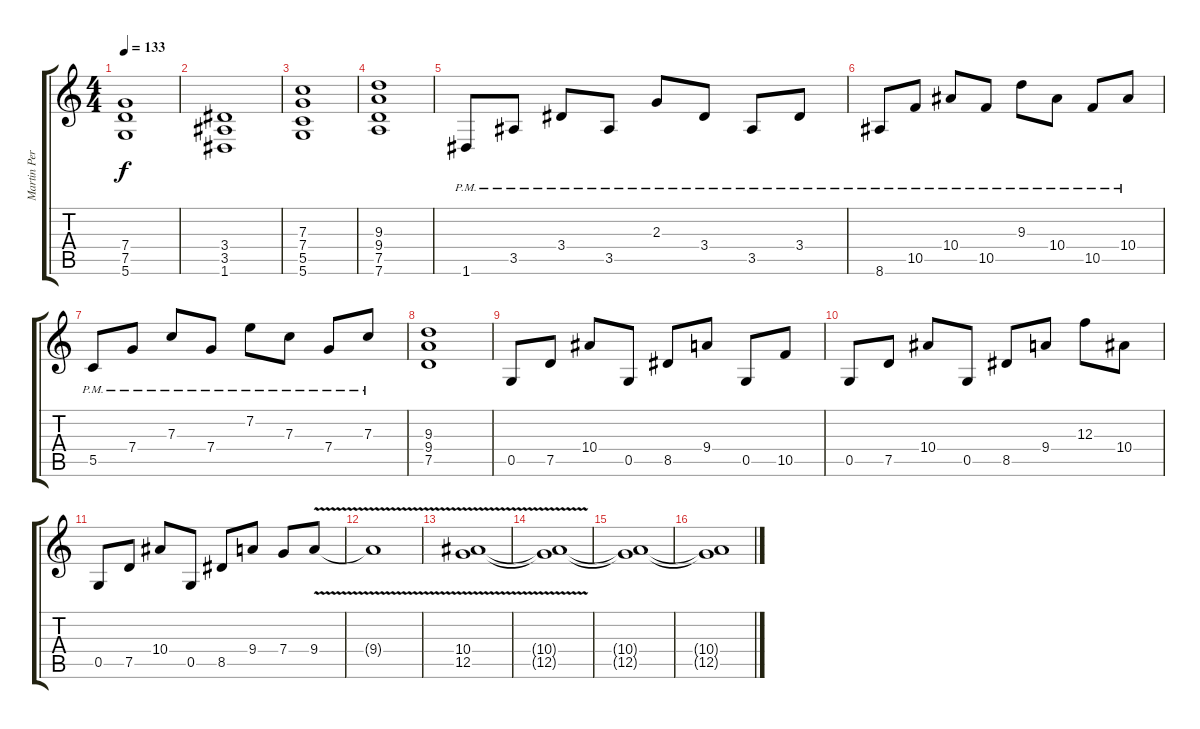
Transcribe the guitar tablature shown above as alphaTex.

\track ("Martin Persson" "Martin Per") {instrument distortionguitar}
\staff {score tabs}
\tuning (D4 A3 F3 C3 G2 D2) {hide}
\ts (4 4)
\tempo 133
\clef g2
\ks c
(7.4 7.5 5.6).1{dy f} |
(3.4 3.5 1.6).1 |
(7.3 7.4 5.5 5.6).1 |
(9.3 9.4 7.5 7.6).1 |
1.6{pm}.8 3.5{pm}.8 3.4{pm}.8 3.5{pm}.8 2.3{pm}.8 3.4{pm}.8 3.5{pm}.8 3.4{pm}.8 |
8.6{pm}.8 10.5{pm}.8 10.4{pm}.8 10.5{pm}.8 9.3{pm}.8 10.4{pm}.8 10.5{pm}.8 10.4{pm}.8 |
5.5{pm}.8 7.4{pm}.8 7.3{pm}.8 7.4{pm}.8 7.2{pm}.8 7.3{pm}.8 7.4{pm}.8 7.3{pm}.8 |
(9.3 9.4 7.5).1 |
0.5.8 7.5.8 10.4.8 0.5.8 8.5.8 9.4.8 0.5.8 10.5.8 |
0.5.8 7.5.8 10.4.8 0.5.8 8.5.8 9.4.8 12.3.8 10.4.8 |
0.5.8 7.5.8 10.4.8 0.5.8 8.5.8 9.4.8 7.4.8 9.4{v}.8 |
9.4{t}.1 |
(10.4{v} 12.5).1 |
(10.4{t} 12.5{t}).1 |
(10.4{t} 12.5{t}).1 |
(10.4{t} 12.5{t}).1
